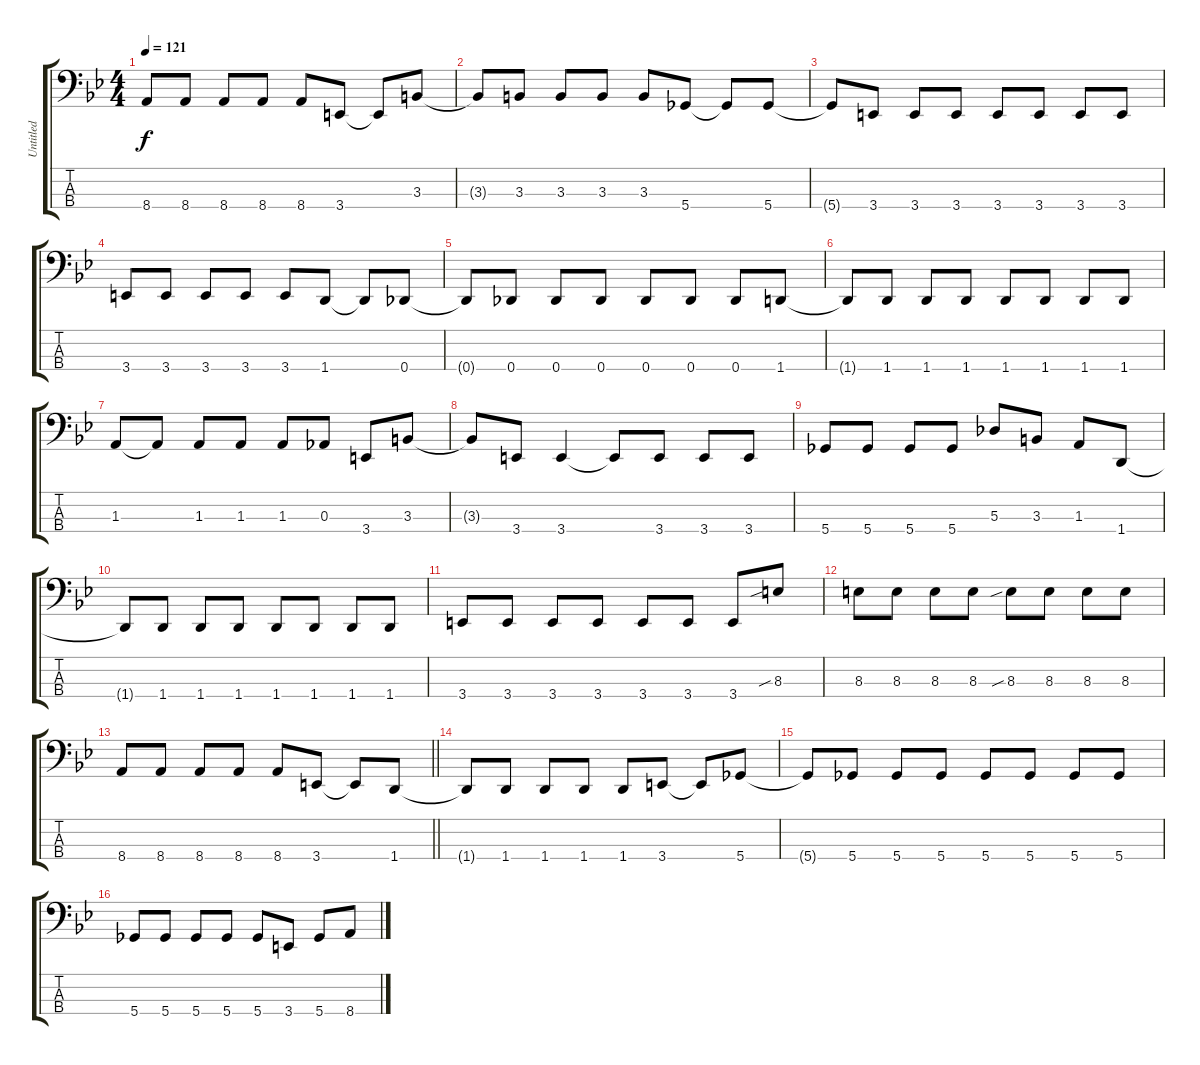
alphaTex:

\track ("Untitled" "Untitled") {instrument electricbassfinger}
\staff {score tabs}
\tuning (Gb2 Db2 Ab1 Db1) {hide}
\ts (4 4)
\tempo 121
\clef f4
\ks bb
8.4{t}.8{dy f} 8.4.8 8.4.8 8.4.8 8.4.8 3.4.8 3.4{t}.8 3.3.8 |
3.3{t}.8 3.3.8 3.3.8 3.3.8 3.3.8 5.4.8 5.4{t}.8 5.4.8 |
5.4{t}.8 3.4.8 3.4.8 3.4.8 3.4.8 3.4.8 3.4.8 3.4.8 |
3.4.8 3.4.8 3.4.8 3.4.8 3.4.8 1.4.8 1.4{t}.8 0.4.8 |
0.4{t}.8 0.4.8 0.4.8 0.4.8 0.4.8 0.4.8 0.4.8 1.4.8 |
1.4{t}.8 1.4.8 1.4.8 1.4.8 1.4.8 1.4.8 1.4.8 1.4.8 |
1.3.8 1.3{t}.8 1.3.8 1.3.8 1.3.8 0.3.8 3.4.8 3.3.8 |
3.3{t}.8 3.4.8 3.4.4 3.4{t}.8 3.4.8 3.4.8 3.4.8 |
5.4.8 5.4.8 5.4.8 5.4.8 5.3.8 3.3.8 1.3.8 1.4.8 |
1.4{t}.8 1.4.8 1.4.8 1.4.8 1.4.8 1.4.8 1.4.8 1.4.8 |
3.4.8 3.4.8 3.4.8 3.4.8 3.4.8 3.4.8 3.4.8 8.3{sib}.8 |
8.3.8 8.3.8 8.3.8 8.3.8 8.3{sib}.8 8.3.8 8.3.8 8.3.8 |
\barLineRight lightlight
8.4.8 8.4.8 8.4.8 8.4.8 8.4.8 3.4.8 3.4{t}.8 1.4.8 |
1.4{t}.8 1.4.8 1.4.8 1.4.8 1.4.8 3.4.8 3.4{t}.8 5.4.8 |
5.4{t}.8 5.4.8 5.4.8 5.4.8 5.4.8 5.4.8 5.4.8 5.4.8 |
5.4.8 5.4.8 5.4.8 5.4.8 5.4.8 3.4.8 5.4.8 8.4.8
